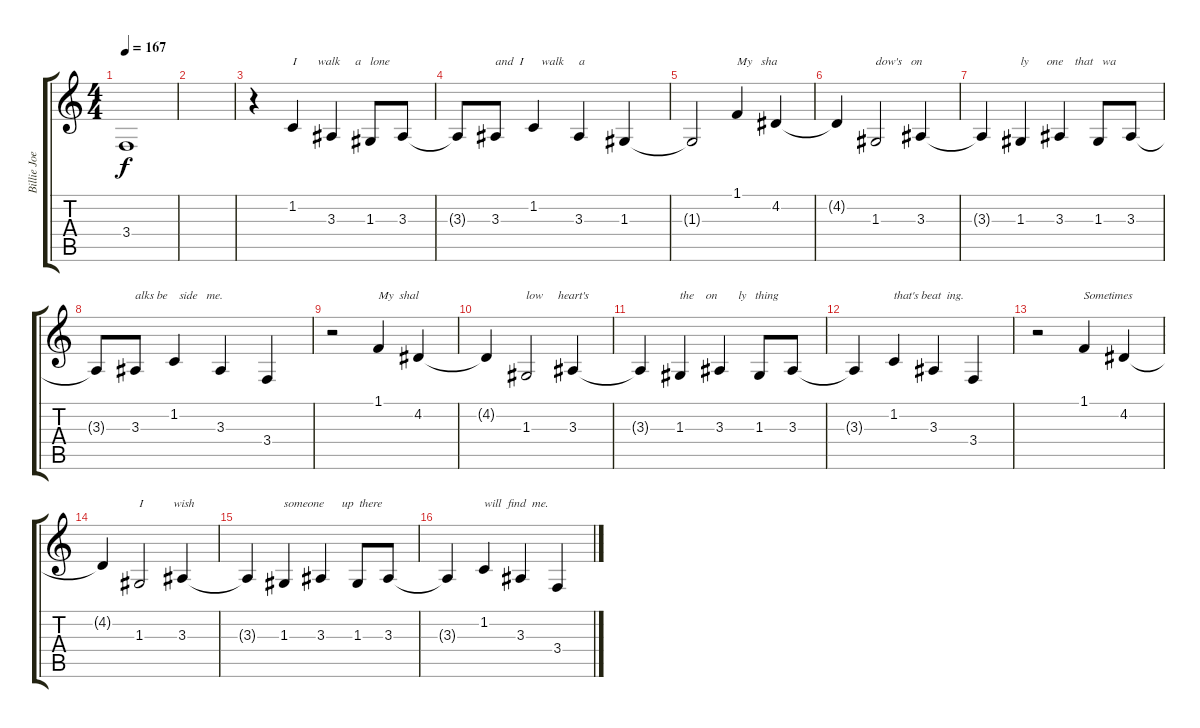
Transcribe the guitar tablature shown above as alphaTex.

\track ("Billie Joe Armstrong (Vocals)" "Billie Joe") {instrument flute}
\staff {score tabs}
\tuning (E4 B3 G3 D3 A2 E2) {hide}
\ts (4 4)
\tempo 167
\clef g2
\ks c
3.4.1{dy f} |
|
r.4 1.2.4{txt "I       walk     a   lone"} 3.3.4 1.3.8 3.3.8 |
3.3{t}.8 3.3.8{txt "and  I      walk     a"} 1.2.4 3.3.4 1.3.4 |
1.3{t}.2 1.1.4{txt "My   sha"} 4.2.4 |
4.2{t}.4 1.3.2{txt "dow's   on"} 3.3.4 |
3.3{t}.4 1.3.4{txt "ly      one    that   wa"} 3.3.4 1.3.8 3.3.8 |
3.3{t}.8 3.3.8{txt "alks be    side   me."} 1.2.4 3.3.4 3.4.4 |
r.2 1.1.4{txt "My  shal"} 4.2.4 |
4.2{t}.4 1.3.2{txt "low     heart's"} 3.3.4 |
3.3{t}.4 1.3.4{txt "the    on       ly   thing"} 3.3.4 1.3.8 3.3.8 |
3.3{t}.4 1.2.4{txt "that's beat  ing."} 3.3.4 3.4.4 |
r.2 1.1.4{txt "Sometimes"} 4.2.4 |
4.2{t}.4 1.3.2{txt "I          wish"} 3.3.4 |
3.3{t}.4 1.3.4{txt "someone      up  there"} 3.3.4 1.3.8 3.3.8 |
3.3{t}.4 1.2.4{txt "will  find  me."} 3.3.4 3.4.4
